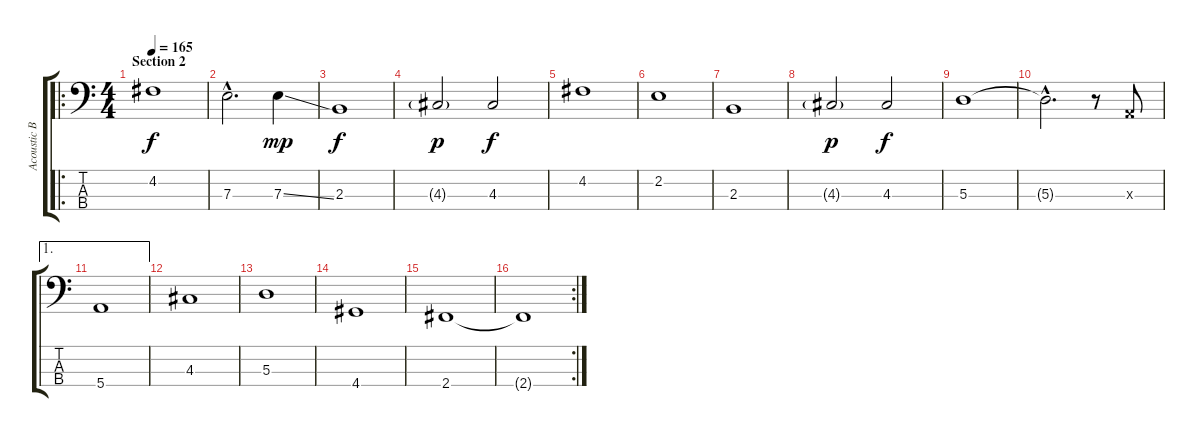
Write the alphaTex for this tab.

\track ("Acoustic Bass" "Acoustic B") {instrument acousticbass}
\staff {score tabs}
\tuning (G2 D2 A1 E1) {hide}
\ro
\ts (4 4)
\section ("" "Section 2")
\tempo 165
\clef f4
\ks c
4.2.1{dy f} |
7.3{hac}.2{d} 7.3{ss}.4{dy mp} |
2.3.1{dy f} |
4.3{g}.2{dy p} 4.3.2{dy f} |
4.2.1 |
2.2.1 |
2.3.1 |
4.3{g}.2{dy p} 4.3.2{dy f} |
5.3.1 |
5.3{hac t}.2{d} r.8 0.3{x}.8 |
\ae 1
5.4.1 |
4.3.1 |
5.3.1 |
4.4.1 |
2.4.1 |
\rc 2
2.4{t}.1
